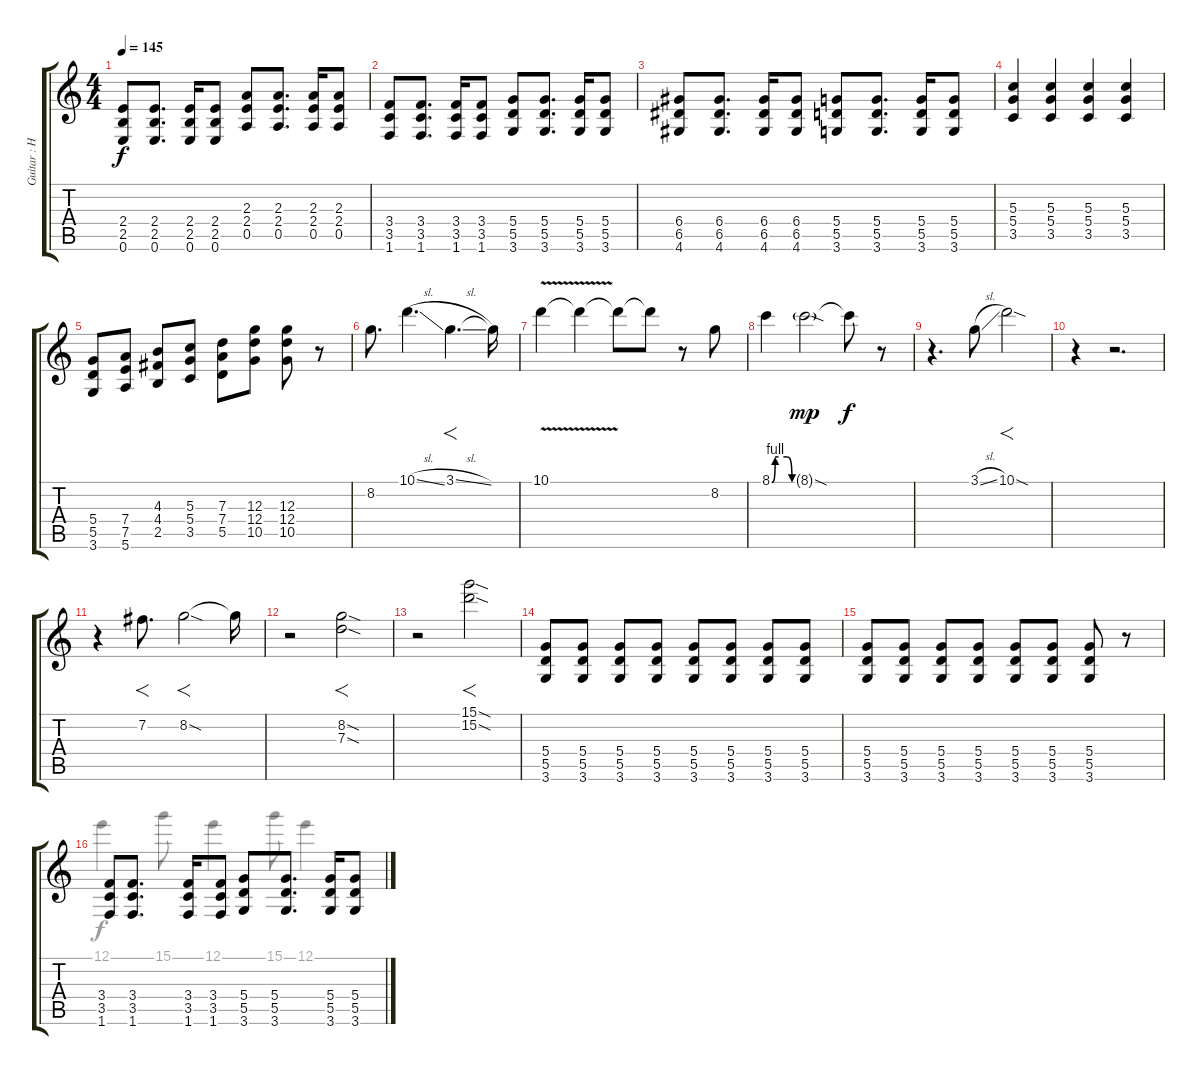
\track ("Guitar : Hirasawa Yui" "Guitar : H") {instrument distortionguitar}
\staff {score tabs}
\tuning (E4 B3 G3 D3 A2 E2) {hide}
\voice
\ts (4 4)
\tempo 145
\clef g2
\ks c
(2.4 2.5 0.6).8{dy f} (2.4 2.5 0.6).8{d} (2.4 2.5 0.6).16 (2.4 2.5 0.6).8 (2.3 2.4 0.5).8 (2.3 2.4 0.5).8{d} (2.3 2.4 0.5).16 (2.3 2.4 0.5).8 |
(3.4 3.5 1.6).8 (3.4 3.5 1.6).8{d} (3.4 3.5 1.6).16 (3.4 3.5 1.6).8 (5.4 5.5 3.6).8 (5.4 5.5 3.6).8{d} (5.4 5.5 3.6).16 (5.4 5.5 3.6).8 |
(6.4 6.5 4.6).8 (6.4 6.5 4.6).8{d} (6.4 6.5 4.6).16 (6.4 6.5 4.6).8 (5.4 5.5 3.6).8 (5.4 5.5 3.6).8{d} (5.4 5.5 3.6).16 (5.4 5.5 3.6).8 |
(5.3 5.4 3.5).4 (5.3 5.4 3.5).4 (5.3 5.4 3.5).4 (5.3 5.4 3.5).4 |
(5.4 5.5 3.6).8 (7.4 7.5 5.6).8 (4.3 4.4 2.5).8 (5.3 5.4 3.5).8 (7.3 7.4 5.5).8 (12.3 12.4 10.5).8 (12.3 12.4 10.5).8 r.8 |
8.2.8{d} 10.1{sl}.4{d balance 16} 3.1{sl}.4{f d balance 0} 3.1{t}.16 |
10.1{v}.4{balance 16} 10.1{t}.4{balance 0} 10.1{t}.8{balance 16} 10.1{t}.8{balance 0} r.8 8.2.8{balance 0} |
8.1{be (custom 0 0 10 4 20 4 45 4 60 0)}.4{balance 16} 8.1{sod g}.2{dy mp} 8.1{t}.8{dy f} r.8 |
r.4{d} 3.1{sl}.8{balance 0} 10.1{sod}.2{f} |
r.4 r.2{d} |
r.4 7.2.8{f d balance 16} 8.2{sod}.2{f balance 0} 8.2{t}.16 |
r.2 (8.2{sod} 7.3{sod}).2{f balance 16} |
r.2 (15.1{sod} 15.2{sod}).2{f balance 0} |
(5.4 5.5 3.6).8{volume 13 balance 0} (5.4 5.5 3.6).8 (5.4 5.5 3.6).8 (5.4 5.5 3.6).8 (5.4 5.5 3.6).8 (5.4 5.5 3.6).8 (5.4 5.5 3.6).8 (5.4 5.5 3.6).8 |
(5.4 5.5 3.6).8 (5.4 5.5 3.6).8 (5.4 5.5 3.6).8 (5.4 5.5 3.6).8 (5.4 5.5 3.6).8 (5.4 5.5 3.6).8 (5.4 5.5 3.6).8 r.8 |
(3.4 3.5 1.6).8 (3.4 3.5 1.6).8{d} (3.4 3.5 1.6).16 (3.4 3.5 1.6).8 (5.4 5.5 3.6).8 (5.4 5.5 3.6).8{d} (5.4 5.5 3.6).16 (5.4 5.5 3.6).8
\voice
\clef g2
\ottava regular
\simile none
\ks c
|
|
|
|
|
|
|
|
|
|
|
|
|
|
|
12.1.4 15.1.8 12.1.4 15.1.8 12.1.4
